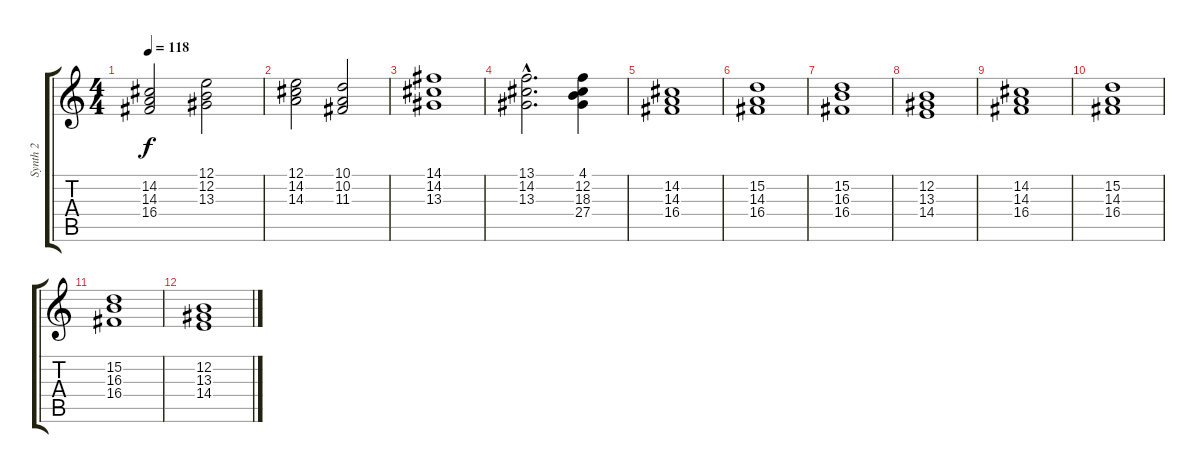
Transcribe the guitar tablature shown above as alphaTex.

\track ("Synth 2" "Synth 2") {instrument pad2warm}
\staff {score tabs}
\tuning (E4 B3 G3 D3 A2 E2) {hide}
\ts (4 4)
\tempo 118
\clef g2
\ks c
(14.2 14.3 16.4).2{dy f} (12.1 12.2 13.3).2 |
(12.1 14.2 14.3).2 (10.1 10.2 11.3).2 |
(14.1 14.2 13.3).1 |
(13.1{hac} 14.2{hac} 13.3{hac}).2{d} (4.1 12.2 18.3 27.4).4 |
(14.2 14.3 16.4).1 |
(15.2 14.3 16.4).1 |
(15.2 16.3 16.4).1 |
(12.2 13.3 14.4).1 |
(14.2 14.3 16.4).1 |
(15.2 14.3 16.4).1 |
(15.2 16.3 16.4).1 |
(12.2 13.3 14.4).1
